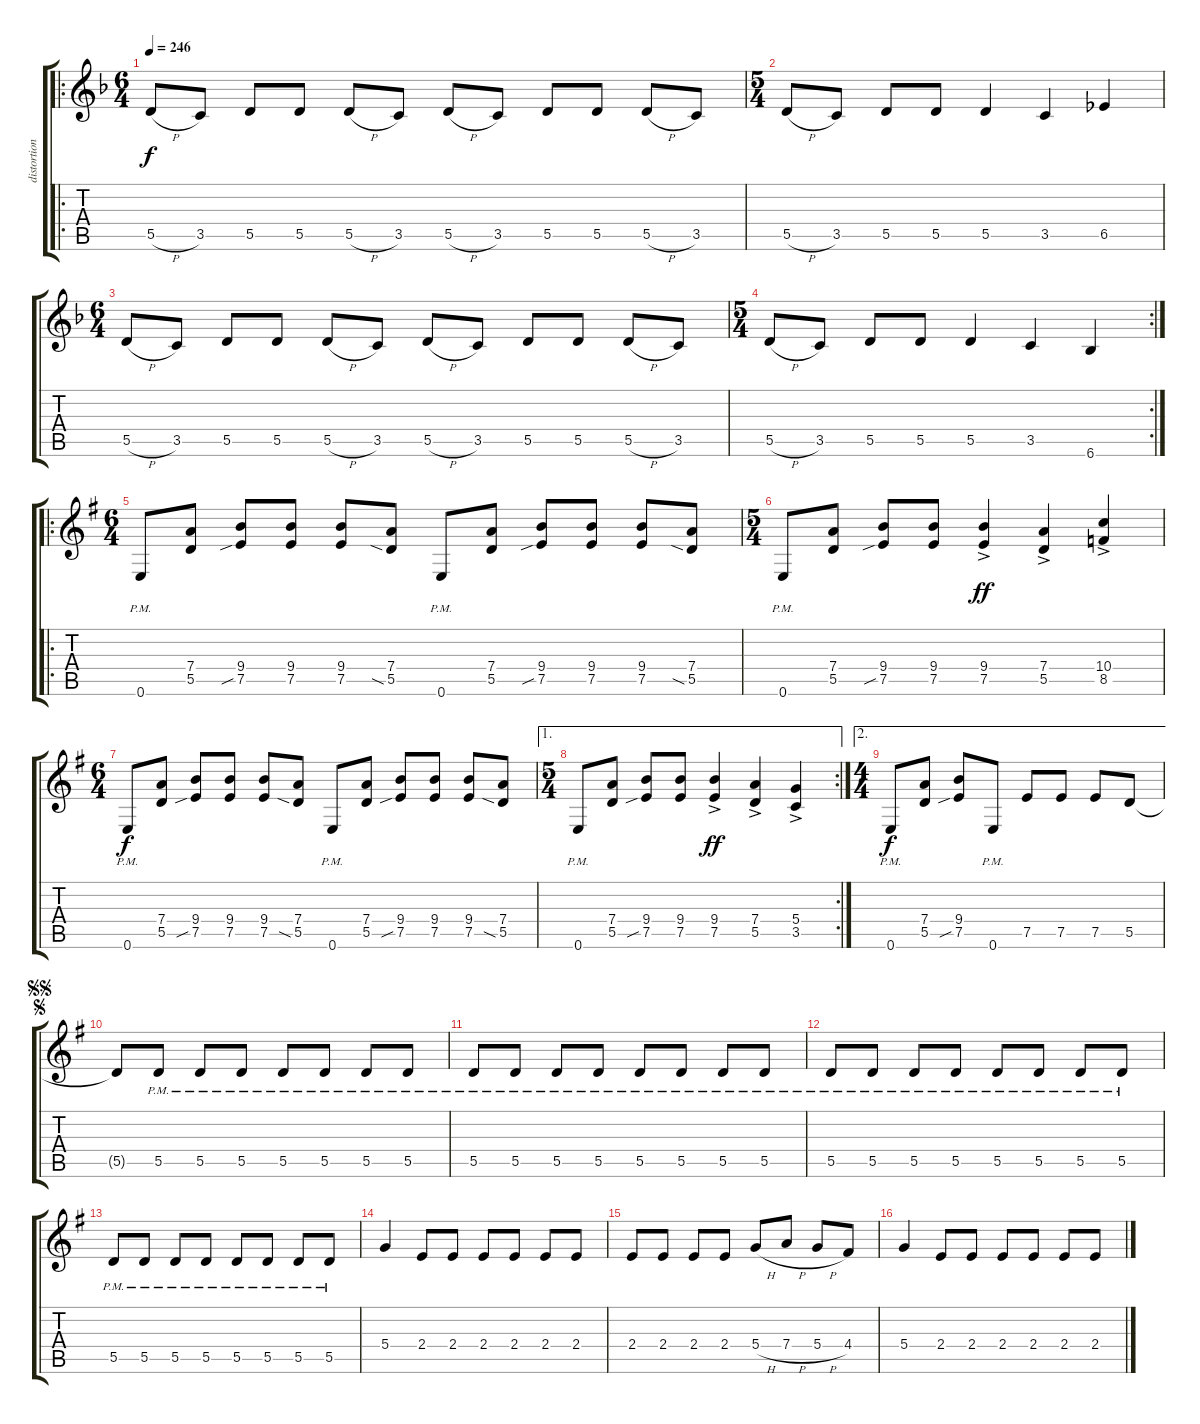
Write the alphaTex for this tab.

\track ("distortion guitar" "distortion") {instrument distortionguitar}
\staff {score tabs}
\tuning (E4 B3 G3 D3 A2 E2) {hide}
\ro
\ts (6 4)
\tempo 246
\clef g2
\ks f
5.5{h}.8{dy f instrument distortionguitar} 3.5.8 5.5.8 5.5.8 5.5{h}.8 3.5.8 5.5{h}.8 3.5.8 5.5.8 5.5.8 5.5{h}.8 3.5.8 |
\ts (5 4)
5.5{h}.8 3.5.8 5.5.8 5.5.8 5.5.4 3.5.4 6.5.4 |
\ts (6 4)
5.5{h}.8 3.5.8 5.5.8 5.5.8 5.5{h}.8 3.5.8 5.5{h}.8 3.5.8 5.5.8 5.5.8 5.5{h}.8 3.5.8 |
\rc 2
\ts (5 4)
5.5{h}.8 3.5.8 5.5.8 5.5.8 5.5.4 3.5.4 6.6.4 |
\ro
\ts (6 4)
\ks g
0.6{pm}.8 (7.4 5.5).8 (9.4 7.5{sib}).8 (9.4 7.5).8 (9.4 7.5).8 (7.4 5.5{sia}).8 0.6{pm}.8 (7.4 5.5).8 (9.4 7.5{sib}).8 (9.4 7.5).8 (9.4 7.5).8 (7.4 5.5{sia}).8 |
\ts (5 4)
0.6{pm}.8 (7.4 5.5).8 (9.4 7.5{sib}).8 (9.4 7.5).8 (9.4{ac} 7.5{ac}).4{dy ff} (7.4{ac} 5.5{ac}).4 (10.4{ac} 8.5{ac}).4 |
\ts (6 4)
0.6{pm}.8{dy f} (7.4 5.5).8 (9.4 7.5{sib}).8 (9.4 7.5).8 (9.4 7.5).8 (7.4 5.5{sia}).8 0.6{pm}.8 (7.4 5.5).8 (9.4 7.5{sib}).8 (9.4 7.5).8 (9.4 7.5).8 (7.4 5.5{sia}).8 |
\ae 1
\rc 2
\ts (5 4)
0.6{pm}.8 (7.4 5.5).8 (9.4 7.5{sib}).8 (9.4 7.5).8 (9.4{ac} 7.5{ac}).4{dy ff} (7.4{ac} 5.5{ac}).4 (5.4{ac} 3.5{ac}).4 |
\ae 2
\ts (4 4)
0.6{pm}.8{dy f} (7.4 5.5).8 (9.4 7.5{sib}).8 0.6{pm}.8 7.5.8 7.5.8 7.5.8 5.5.8 |
\jump segno
\jump segnosegno
5.5{t}.8 5.5{pm}.8 5.5{pm}.8 5.5{pm}.8 5.5{pm}.8 5.5{pm}.8 5.5{pm}.8 5.5{pm}.8 |
5.5{pm}.8 5.5{pm}.8 5.5{pm}.8 5.5{pm}.8 5.5{pm}.8 5.5{pm}.8 5.5{pm}.8 5.5{pm}.8 |
5.5{pm}.8 5.5{pm}.8 5.5{pm}.8 5.5{pm}.8 5.5{pm}.8 5.5{pm}.8 5.5{pm}.8 5.5{pm}.8 |
5.5{pm}.8 5.5{pm}.8 5.5{pm}.8 5.5{pm}.8 5.5{pm}.8 5.5{pm}.8 5.5{pm}.8 5.5{pm}.8 |
5.4.4 2.4.8 2.4.8 2.4.8 2.4.8 2.4.8 2.4.8 |
2.4.8 2.4.8 2.4.8 2.4.8 5.4{h}.8 7.4{h}.8 5.4{h}.8 4.4.8 |
5.4.4 2.4.8 2.4.8 2.4.8 2.4.8 2.4.8 2.4.8
